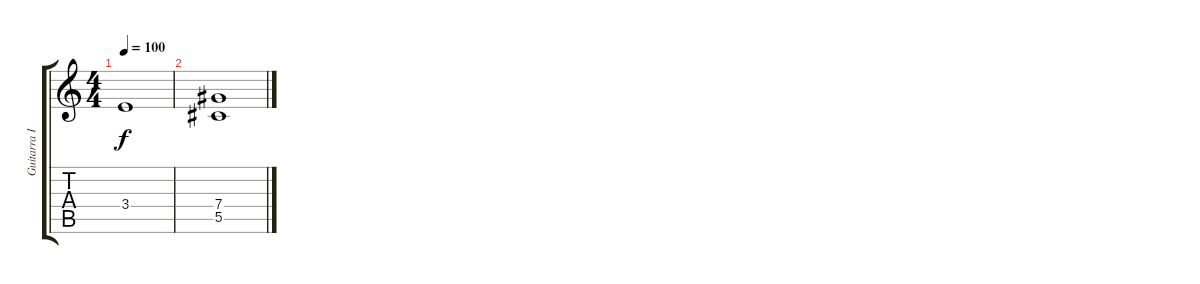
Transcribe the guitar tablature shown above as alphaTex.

\track ("Guitarra I" "Guitarra I") {instrument distortionguitar}
\staff {score tabs}
\tuning (Eb4 Bb3 Gb3 Db3 Ab2 Eb2) {hide}
\ts (4 4)
\tempo 100
\clef g2
\ks c
3.4{t}.1{dy f} |
(7.4 5.5).1
